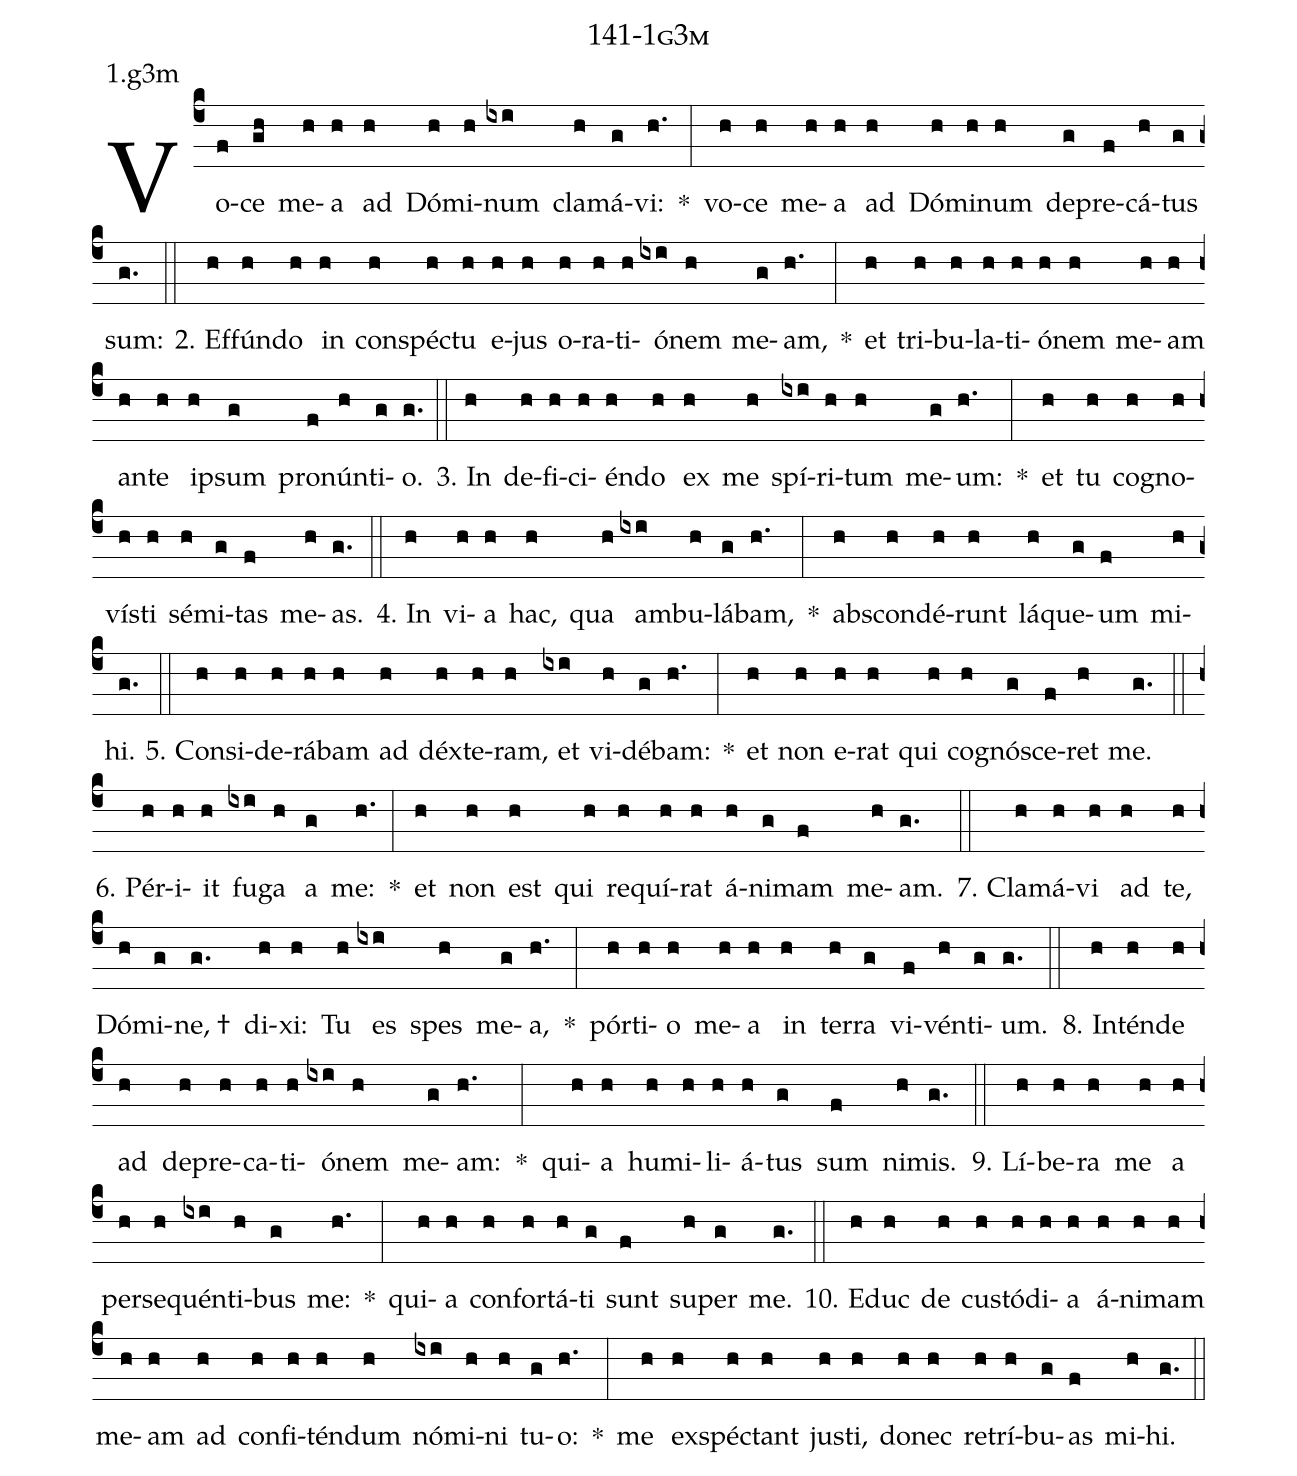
name: 141-1g3m;
annotation: 1.g3m;
%%
(c4)Vo(f)ce(gh) me(h)a(h) ad(h) Dó(h)mi(h)num(ixi) cla(h)má(g)vi:(h.) *(:) vo(h)ce(h) me(h)a(h) ad(h) Dó(h)mi(h)num(h) de(g)pre(f)cá(h)tus(g) sum:(g.) (::)
2. Ef(h)fún(h)do(h) in(h) con(h)spéc(h)tu(h) e(h)jus(h) o(h)ra(h)ti(h)ó(ixi)nem(h) me(g)am,(h.) *(:) et(h) tri(h)bu(h)la(h)ti(h)ó(h)nem(h) me(h)am(h) an(h)te(h) ip(h)sum(g) pro(f)nún(h)ti(g)o.(g.) (::)
3. In(h) de(h)fi(h)ci(h)én(h)do(h) ex(h) me(h) spí(ixi)ri(h)tum(h) me(g)um:(h.) *(:) et(h) tu(h) co(h)gno(h)vís(h)ti(h) sé(h)mi(g)tas(f) me(h)as.(g.) (::)
4. In(h) vi(h)a(h) hac,(h) qua(h) am(ixi)bu(h)lá(g)bam,(h.) *(:) abs(h)con(h)dé(h)runt(h) lá(h)que(g)um(f) mi(h)hi.(g.) (::)
5. Con(h)si(h)de(h)rá(h)bam(h) ad(h) déx(h)te(h)ram,(h) et(ixi) vi(h)dé(g)bam:(h.) *(:) et(h) non(h) e(h)rat(h) qui(h) co(h)gnó(g)sce(f)ret(h) me.(g.) (::)
6. Pér(h)i(h)it(h) fu(ixi)ga(h) a(g) me:(h.) *(:) et(h) non(h) est(h) qui(h) re(h)quí(h)rat(h) á(h)ni(g)mam(f) me(h)am.(g.) (::)
7. Cla(h)má(h)vi(h) ad(h) te,(h) Dó(h)mi(g)ne, †(g.) di(h)xi:(h) Tu(h) es(ixi) spes(h) me(g)a,(h.) *(:) pór(h)ti(h)o(h) me(h)a(h) in(h) ter(h)ra(g) vi(f)vén(h)ti(g)um.(g.) (::)
8. In(h)tén(h)de(h) ad(h) de(h)pre(h)ca(h)ti(h)ó(ixi)nem(h) me(g)am:(h.) *(:) qui(h)a(h) hu(h)mi(h)li(h)á(h)tus(g) sum(f) ni(h)mis.(g.) (::)
9. Lí(h)be(h)ra(h) me(h) a(h) per(h)se(h)quén(ixi)ti(h)bus(g) me:(h.) *(:) qui(h)a(h) con(h)for(h)tá(h)ti(g) sunt(f) su(h)per(g) me.(g.) (::)
10. E(h)duc(h) de(h) cus(h)tó(h)di(h)a(h) á(h)ni(h)mam(h) me(h)am(h) ad(h) con(h)fi(h)tén(h)dum(h) nó(ixi)mi(h)ni(h) tu(g)o:(h.) *(:) me(h) ex(h)spéc(h)tant(h) jus(h)ti,(h) do(h)nec(h) re(h)trí(h)bu(g)as(f) mi(h)hi.(g.) (::)
